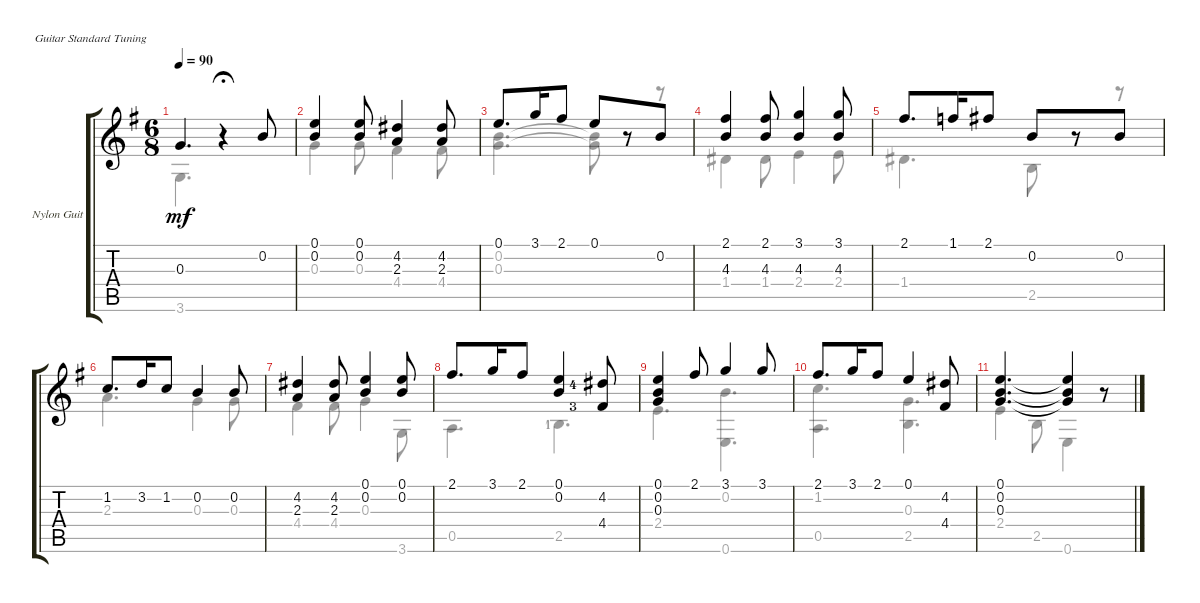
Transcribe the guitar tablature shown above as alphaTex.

\defaultSystemsLayout 4
\bracketExtendMode groupsimilarinstruments
\firstSystemTrackNameOrientation horizontal
\otherSystemsTrackNameOrientation horizontal
\track ("Nylon Guitar" "Nylon Guit") {instrument acousticguitarsteel}
\staff {score tabs}
\tuning (E4 B3 G3 D3 A2 E2)
\voice
\ts (6 8)
\tempo 90
\clef g2
\ks eminor
0.3.4{d dy mf} r.4{fermata (medium 0.5)} 0.2.8 |
(0.1 0.2).4 (0.1 0.2).8 (4.2 2.3).4 (2.3 4.2).8 |
0.1.8{d} 3.1.16 2.1.8 0.1.8 r.8 0.2.8 |
(2.1 4.3).4 (2.1 4.3).8 (4.3 3.1).4 (3.1 4.3).8 |
2.1.8{d} 1.1.16 2.1.8 0.2.8 r.8 0.2.8 |
1.2.8{d} 3.2.16 1.2.8 0.2.4 0.2.8 |
(4.2 2.3).4 (4.2 2.3).8 (0.1 0.2).4 (0.1 0.2).8 |
2.1.8{d} 3.1.16 2.1.8 (0.1 0.2).4 (4.2{lf 5} 4.4{lf 4}).8 |
(0.1 0.2 0.3).4 2.1.8 3.1.4 3.1.8 |
2.1.8{d} 3.1.16 2.1.8 0.1.4 (4.2 4.4).8 |
(0.1 0.2 0.3).4{d} (0.3{t} 0.2{t} 0.1{t}).4 r.8
\voice
\clef g2
\ottava regular
\simile none
\ks eminor
3.6.4{d dy mf} r.4{fermata (medium 0.5)} |
0.3.4 0.3.8 4.4.4 4.4.8 |
(0.2 0.3).4{d} (0.3{t} 0.2{t}).8 r.8 r.8 |
1.4.4 1.4.8 2.4.4 2.4.8 |
1.4.4{d} 2.5.8 r.8 r.8 |
2.3.4{d} 0.3.4 0.3.8 |
4.4.4 4.4.8 0.3.4 3.6.8 |
0.5.4{d} 2.5{lf 2}.4{d} |
2.4.4{d} (0.2 0.6).4{d} |
(0.5 1.2).4{d} (0.3 2.5).4{d} |
2.4.4 2.5.8 0.6.4 r.8
